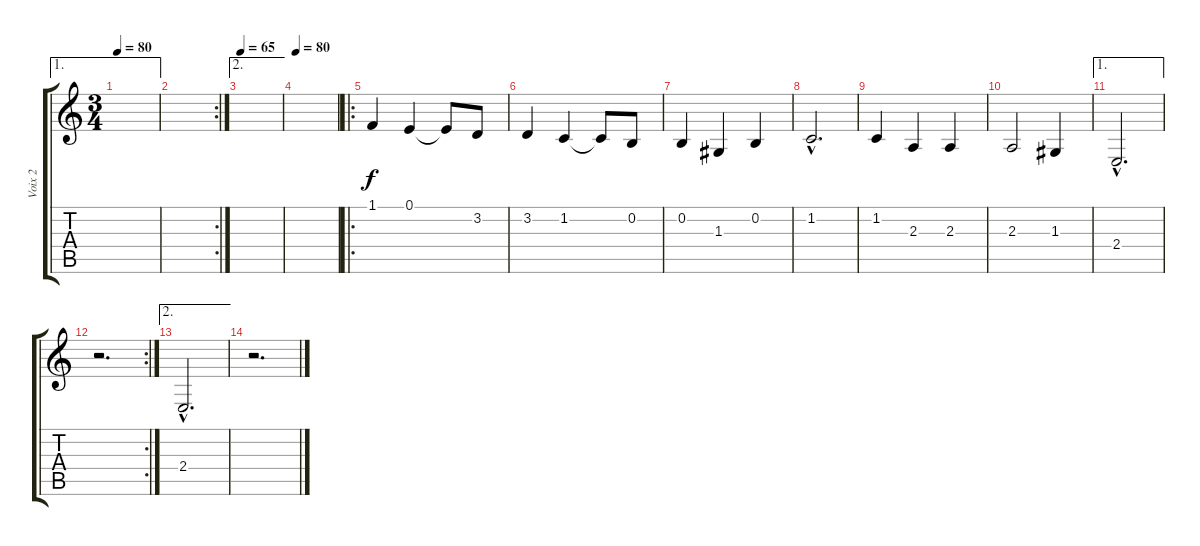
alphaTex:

\track ("Voix 2" "Voix 2") {instrument altosax}
\staff {score tabs}
\tuning (E4 B3 G3 D3 A2 E2) {hide}
\ae 1
\ts (3 4)
\tempo 80
\clef g2
\ks c
|
\rc 2
|
\ae 2
\tempo 65
|
\tempo 80
|
\ro
1.1.4 0.1.4 0.1{t}.8 3.2.8 |
3.2.4 1.2.4 1.2{t}.8 0.2.8 |
0.2.4 1.3.4 0.2.4 |
1.2{hac}.2{d} |
1.2.4 2.3.4 2.3.4 |
2.3.2 1.3.4 |
\ae 1
2.4{hac}.2{d} |
\rc 2
r.2{d} |
\ae 2
2.4{hac}.2{d} |
r.2{d}
